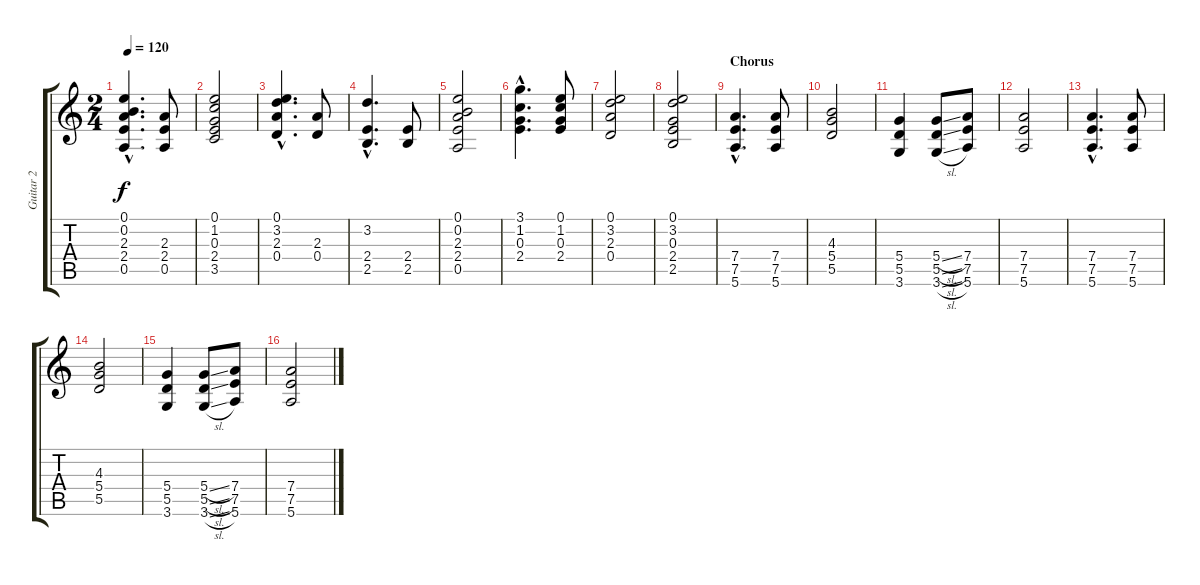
\track ("Guitar 2" "Guitar 2") {instrument acousticguitarnylon}
\staff {score tabs}
\tuning (E4 B3 G3 D3 A2 E2) {hide}
\ts (2 4)
\tempo 120
\clef g2
\ks c
(0.1{hac} 0.2{hac} 2.3{hac} 2.4{hac} 0.5{hac}).4{d dy f} (2.3 2.4 0.5).8 |
(0.1 1.2 0.3 2.4 3.5).2 |
(0.1{hac} 3.2{hac} 2.3{hac} 0.4{hac}).4{d} (2.3 0.4).8 |
(3.2{hac} 2.4{hac} 2.5{hac}).4{d} (2.4 2.5).8 |
(0.1 0.2 2.3 2.4 0.5).2 |
(3.1{hac} 1.2{hac} 0.3{hac} 2.4{hac}).4{d} (0.1 1.2 0.3 2.4).8 |
(0.1 3.2 2.3 0.4).2 |
(0.1 3.2 0.3 2.4 2.5).2 |
\section ("" "Chorus")
(7.4{hac} 7.5{hac} 5.6{hac}).4{d} (7.4 7.5 5.6).8 |
(4.3 5.4 5.5).2 |
(5.4 5.5 3.6).4 (5.4{sl} 5.5{sl} 3.6{sl}).8 (7.4 7.5 5.6).8 |
(7.4 7.5 5.6).2 |
(7.4{hac} 7.5{hac} 5.6{hac}).4{d} (7.4 7.5 5.6).8 |
(4.3 5.4 5.5).2 |
(5.4 5.5 3.6).4 (5.4{sl} 5.5{sl} 3.6{sl}).8 (7.4 7.5 5.6).8 |
(7.4 7.5 5.6).2
